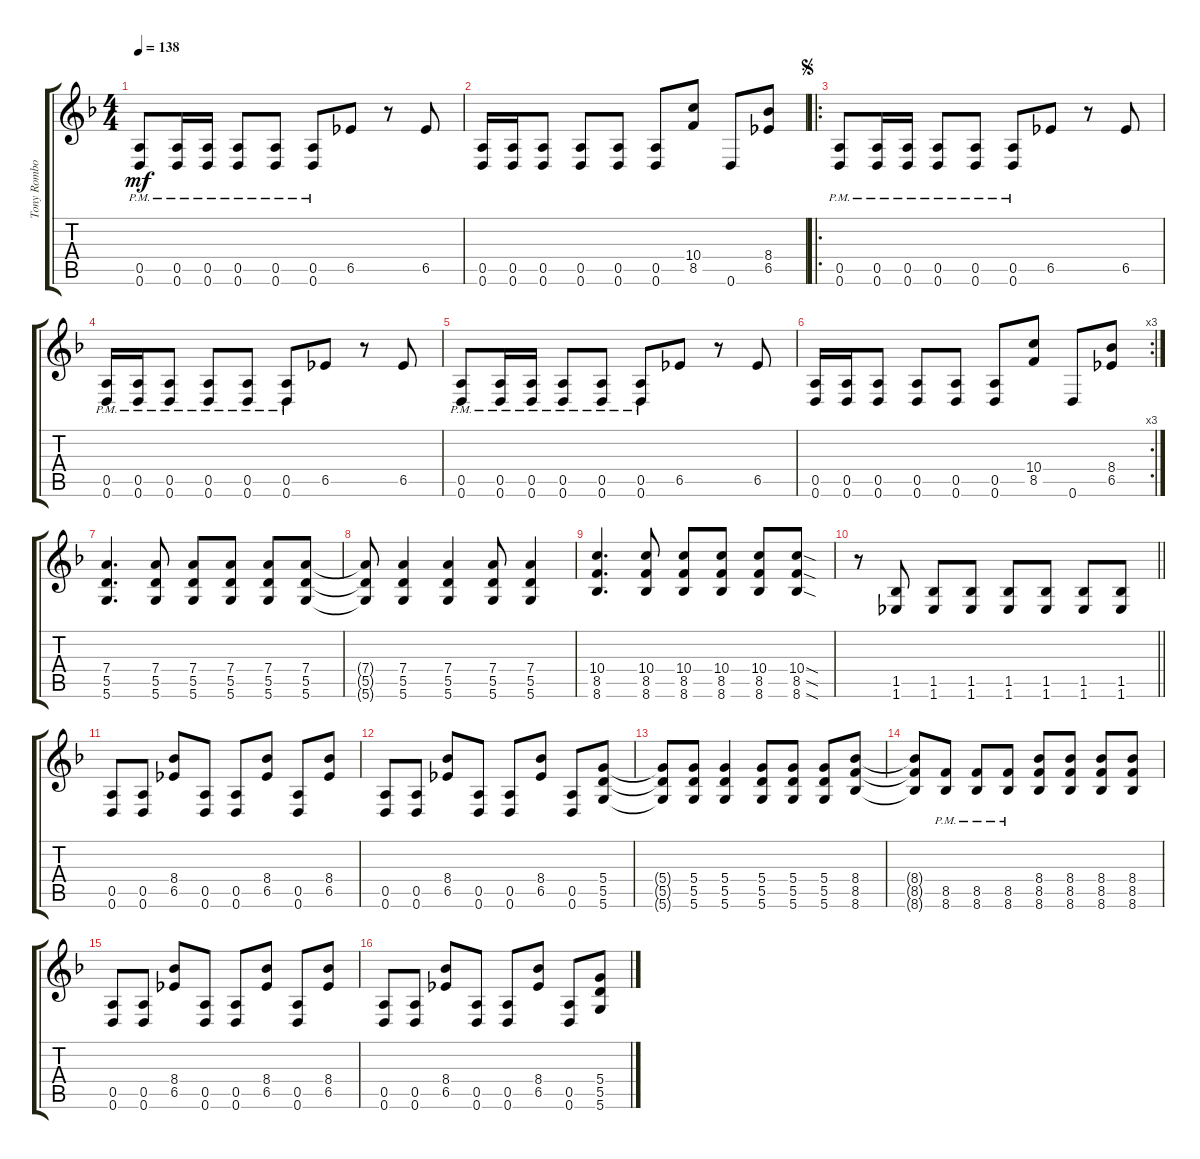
\track ("Tony Rombola" "Tony Rombo") {instrument distortionguitar}
\staff {score tabs}
\tuning (E4 B3 G3 D3 A2 D2) {hide}
\ts (4 4)
\tempo 138
\clef g2
\ks f
(0.5{pm} 0.6{pm}).8{dy mf} (0.5{pm} 0.6{pm}).16 (0.5{pm} 0.6{pm}).16 (0.5{pm} 0.6{pm}).8 (0.5{pm} 0.6{pm}).8 (0.5{pm} 0.6{pm}).8 6.5.8 r.8 6.5.8 |
(0.5 0.6).16 (0.5 0.6).16 (0.5 0.6).8 (0.5 0.6).8 (0.5 0.6).8 (0.5 0.6).8 (10.4 8.5).8 0.6.8 (8.4 6.5).8 |
\ro
\jump segno
(0.5{pm} 0.6{pm}).8 (0.5{pm} 0.6{pm}).16 (0.5{pm} 0.6{pm}).16 (0.5{pm} 0.6{pm}).8 (0.5{pm} 0.6{pm}).8 (0.5{pm} 0.6{pm}).8 6.5.8 r.8 6.5.8 |
(0.5{pm} 0.6{pm}).16 (0.5{pm} 0.6{pm}).16 (0.5{pm} 0.6{pm}).8 (0.5{pm} 0.6{pm}).8 (0.5{pm} 0.6{pm}).8 (0.5{pm} 0.6{pm}).8 6.5.8 r.8 6.5.8 |
(0.5{pm} 0.6{pm}).8 (0.5{pm} 0.6{pm}).16 (0.5{pm} 0.6{pm}).16 (0.5{pm} 0.6{pm}).8 (0.5{pm} 0.6{pm}).8 (0.5{pm} 0.6{pm}).8 6.5.8 r.8 6.5.8 |
\rc 3
(0.5 0.6).16 (0.5 0.6).16 (0.5 0.6).8 (0.5 0.6).8 (0.5 0.6).8 (0.5 0.6).8 (10.4 8.5).8 0.6.8 (8.4 6.5).8 |
(7.4 5.5 5.6).4{d} (7.4 5.5 5.6).8 (7.4 5.5 5.6).8 (7.4 5.5 5.6).8 (7.4 5.5 5.6).8 (7.4 5.5 5.6).8 |
(7.4{t} 5.5{t} 5.6{t}).8 (7.4 5.5 5.6).4 (7.4 5.5 5.6).4 (7.4 5.5 5.6).8 (7.4 5.5 5.6).4 |
(10.4 8.5 8.6).4{d} (10.4 8.5 8.6).8 (10.4 8.5 8.6).8 (10.4 8.5 8.6).8 (10.4 8.5 8.6).8 (10.4{sod} 8.5{sod} 8.6{sod}).8 |
\barLineRight lightlight
r.8 (1.5 1.6).8 (1.5 1.6).8 (1.5 1.6).8 (1.5 1.6).8 (1.5 1.6).8 (1.5 1.6).8 (1.5 1.6).8 |
(0.5 0.6).8 (0.5 0.6).8 (8.4 6.5).8 (0.5 0.6).8 (0.5 0.6).8 (8.4 6.5).8 (0.5 0.6).8 (8.4 6.5).8 |
(0.5 0.6).8 (0.5 0.6).8 (8.4 6.5).8 (0.5 0.6).8 (0.5 0.6).8 (8.4 6.5).8 (0.5 0.6).8 (5.4 5.5 5.6).8 |
(5.4{t} 5.5{t} 5.6{t}).8 (5.4 5.5 5.6).8 (5.4 5.5 5.6).4 (5.4 5.5 5.6).8 (5.4 5.5 5.6).8 (5.4 5.5 5.6).8 (8.4 8.5 8.6).8 |
(8.4{t} 8.5{t} 8.6{t}).8 (8.5{pm} 8.6{pm}).8 (8.5{pm} 8.6{pm}).8 (8.5{pm} 8.6{pm}).8 (8.4 8.5 8.6).8 (8.4 8.5 8.6).8 (8.4 8.5 8.6).8 (8.4 8.5 8.6).8 |
(0.5 0.6).8 (0.5 0.6).8 (8.4 6.5).8 (0.5 0.6).8 (0.5 0.6).8 (8.4 6.5).8 (0.5 0.6).8 (8.4 6.5).8 |
(0.5 0.6).8 (0.5 0.6).8 (8.4 6.5).8 (0.5 0.6).8 (0.5 0.6).8 (8.4 6.5).8 (0.5 0.6).8 (5.4 5.5 5.6).8
